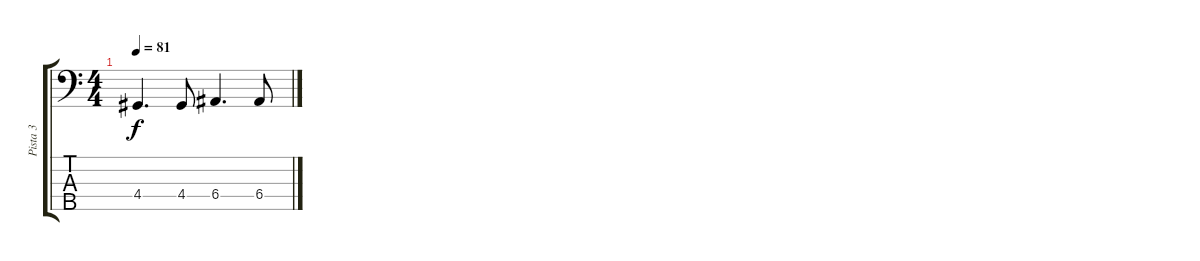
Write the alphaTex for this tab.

\track ("Pista 3" "Pista 3") {instrument electricbassfinger}
\staff {score tabs}
\tuning (G2 D2 A1 E1 B0) {hide}
\ts (4 4)
\tempo 81
\clef f4
\ks c
4.4.4{d dy f} 4.4.8 6.4.4{d} 6.4.8
